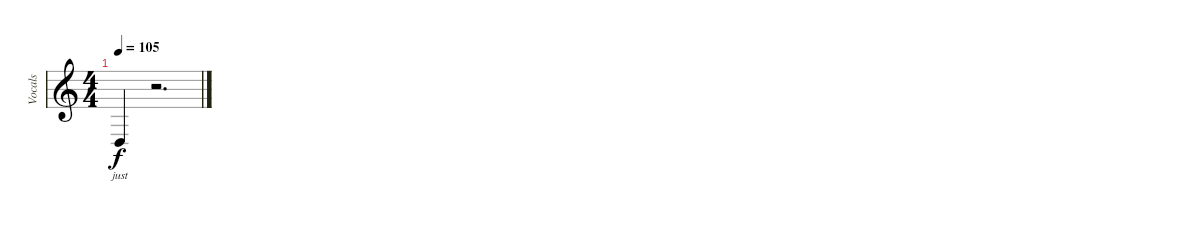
\track ("Vocals" "Vocals") {instrument trombone}
\staff {score}
\tuning (Eb4 B3 Gb3 B2 Gb2 B1) {hide}
\ts (4 4)
\tempo 105
\clef g2
\ks c
3.4.4{lyrics (0 "just") lyrics (1 "") lyrics (2 "") lyrics (3 "") lyrics (4 "") dy f} r.2{d}
